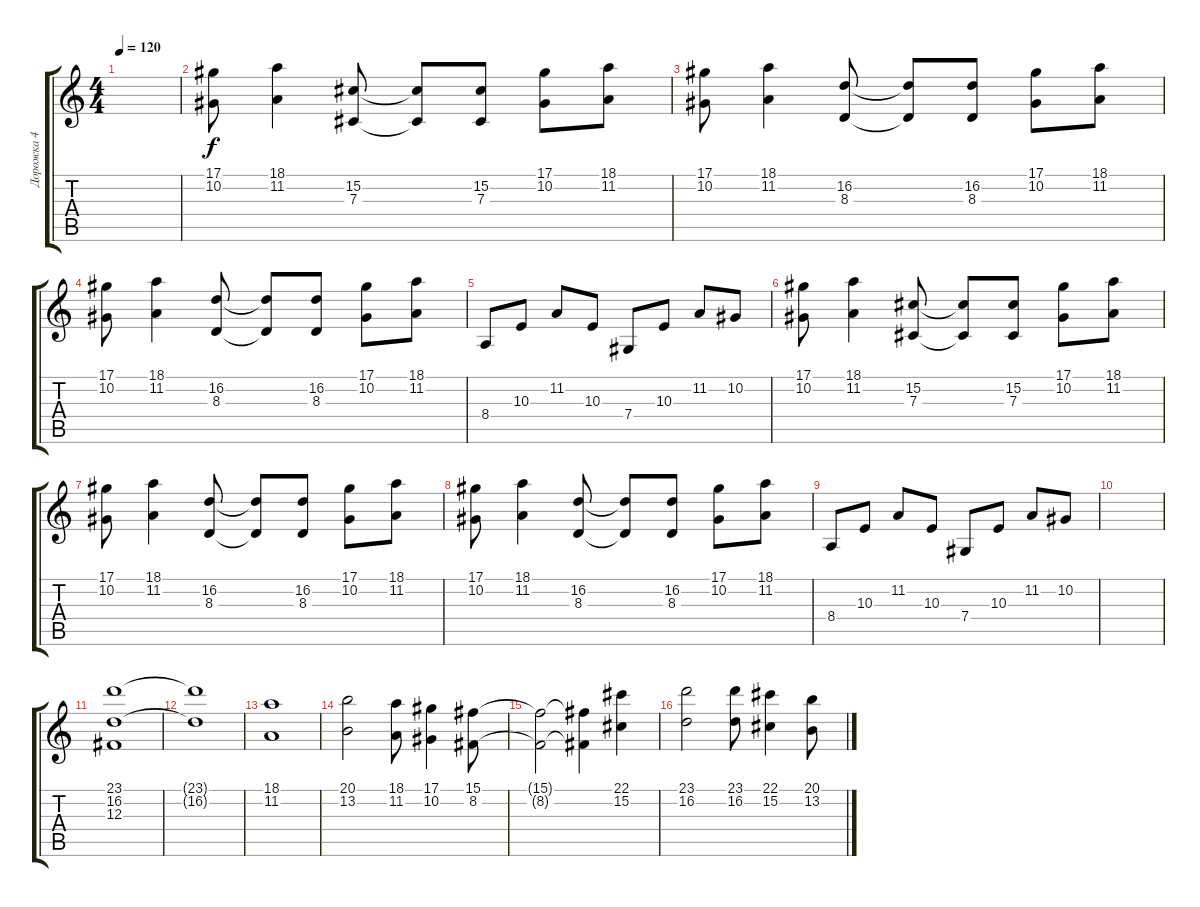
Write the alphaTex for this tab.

\track ("Дорожка 4" "Дорожка 4") {solo instrument stringensemble1}
\staff {score tabs}
\tuning (Eb4 Bb3 Gb3 Db3 Ab2 Eb2) {hide}
\ts (4 4)
\tempo 120
\clef g2
\ks c
|
(17.1 10.2).8 (18.1 11.2).4 (15.2 7.3).8 (15.2{t} 7.3{t}).8 (15.2 7.3).8 (17.1 10.2).8 (18.1 11.2).8 |
(17.1 10.2).8 (18.1 11.2).4 (16.2 8.3).8 (16.2{t} 8.3{t}).8 (16.2 8.3).8 (17.1 10.2).8 (18.1 11.2).8 |
(17.1 10.2).8 (18.1 11.2).4 (16.2 8.3).8 (16.2{t} 8.3{t}).8 (16.2 8.3).8 (17.1 10.2).8 (18.1 11.2).8 |
8.4.8 10.3.8 11.2.8 10.3.8 7.4.8 10.3.8 11.2.8 10.2.8 |
(17.1 10.2).8 (18.1 11.2).4 (15.2 7.3).8 (15.2{t} 7.3{t}).8 (15.2 7.3).8 (17.1 10.2).8 (18.1 11.2).8 |
(17.1 10.2).8 (18.1 11.2).4 (16.2 8.3).8 (16.2{t} 8.3{t}).8 (16.2 8.3).8 (17.1 10.2).8 (18.1 11.2).8 |
(17.1 10.2).8 (18.1 11.2).4 (16.2 8.3).8 (16.2{t} 8.3{t}).8 (16.2 8.3).8 (17.1 10.2).8 (18.1 11.2).8 |
8.4.8 10.3.8 11.2.8 10.3.8 7.4.8 10.3.8 11.2.8 10.2.8 |
|
(23.1 16.2 12.3).1 |
(23.1{t} 16.2{t}).1 |
(18.1 11.2).1 |
(20.1 13.2).2 (18.1 11.2).8 (17.1 10.2).4 (15.1 8.2).8 |
(15.1{t} 8.2{t}).2 (15.1{t} 8.2{t}).4 (22.1 15.2).4 |
(23.1 16.2).2 (23.1 16.2).8 (22.1 15.2).4 (20.1 13.2).8
